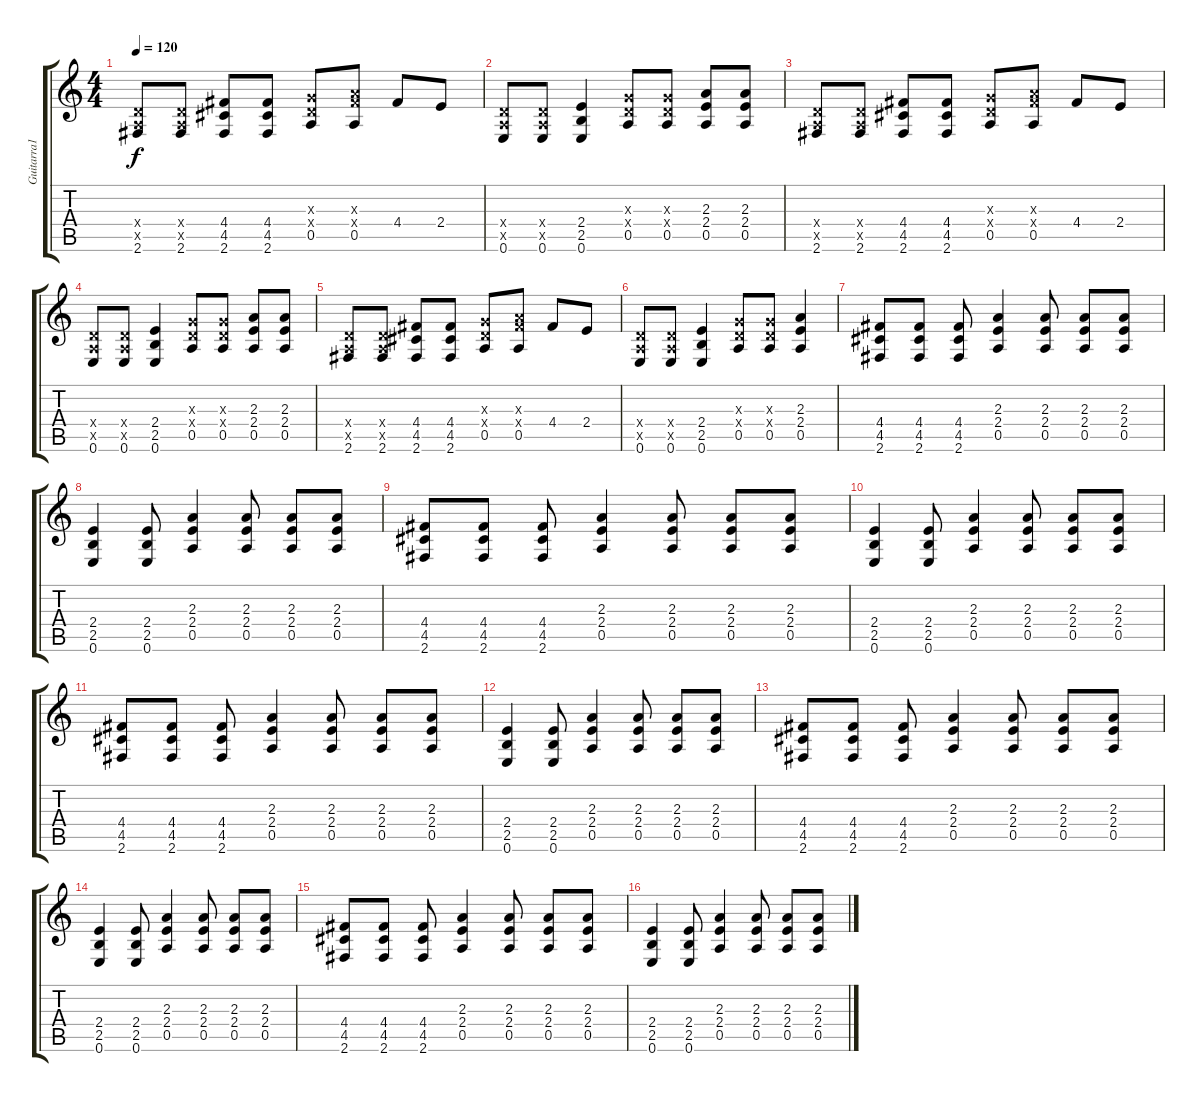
\track ("Guitarra1" "Guitarra1") {instrument overdrivenguitar}
\staff {score tabs}
\tuning (E4 B3 G3 D3 A2 E2) {hide}
\ts (4 4)
\tempo 120
\clef g2
\ks c
(0.4{x} 0.5{x} 2.6).8{dy f} (0.4{x} 0.5{x} 2.6).8 (4.4 4.5 2.6).8 (4.4 4.5 2.6).8 (0.3{x} 0.4{x} 0.5).8 (2.3{x} 4.4{x} 0.5).8 4.4.8 2.4.8 |
(0.4{x} 0.5{x} 0.6).8 (0.4{x} 0.5{x} 0.6).8 (2.4 2.5 0.6).4 (0.3{x} 0.4{x} 0.5).8 (0.3{x} 0.4{x} 0.5).8 (2.3 2.4 0.5).8 (2.3 2.4 0.5).8 |
(0.4{x} 0.5{x} 2.6).8 (0.4{x} 0.5{x} 2.6).8 (4.4 4.5 2.6).8 (4.4 4.5 2.6).8 (0.3{x} 0.4{x} 0.5).8 (2.3{x} 4.4{x} 0.5).8 4.4.8 2.4.8 |
(0.4{x} 0.5{x} 0.6).8 (0.4{x} 0.5{x} 0.6).8 (2.4 2.5 0.6).4 (0.3{x} 0.4{x} 0.5).8 (0.3{x} 0.4{x} 0.5).8 (2.3 2.4 0.5).8 (2.3 2.4 0.5).8 |
(0.4{x} 0.5{x} 2.6).8 (0.4{x} 0.5{x} 2.6).8 (4.4 4.5 2.6).8 (4.4 4.5 2.6).8 (0.3{x} 0.4{x} 0.5).8 (2.3{x} 4.4{x} 0.5).8 4.4.8 2.4.8 |
(0.4{x} 0.5{x} 0.6).8 (0.4{x} 0.5{x} 0.6).8 (2.4 2.5 0.6).4 (0.3{x} 0.4{x} 0.5).8 (0.3{x} 0.4{x} 0.5).8 (2.3 2.4 0.5).4 |
(4.4 4.5 2.6).8 (4.4 4.5 2.6).8 (4.4 4.5 2.6).8 (2.3 2.4 0.5).4 (2.3 2.4 0.5).8 (2.3 2.4 0.5).8 (2.3 2.4 0.5).8 |
(2.4 2.5 0.6).4 (2.4 2.5 0.6).8 (2.3 2.4 0.5).4 (2.3 2.4 0.5).8 (2.3 2.4 0.5).8 (2.3 2.4 0.5).8 |
(4.4 4.5 2.6).8 (4.4 4.5 2.6).8 (4.4 4.5 2.6).8 (2.3 2.4 0.5).4 (2.3 2.4 0.5).8 (2.3 2.4 0.5).8 (2.3 2.4 0.5).8 |
(2.4 2.5 0.6).4 (2.4 2.5 0.6).8 (2.3 2.4 0.5).4 (2.3 2.4 0.5).8 (2.3 2.4 0.5).8 (2.3 2.4 0.5).8 |
(4.4 4.5 2.6).8 (4.4 4.5 2.6).8 (4.4 4.5 2.6).8 (2.3 2.4 0.5).4 (2.3 2.4 0.5).8 (2.3 2.4 0.5).8 (2.3 2.4 0.5).8 |
(2.4 2.5 0.6).4 (2.4 2.5 0.6).8 (2.3 2.4 0.5).4 (2.3 2.4 0.5).8 (2.3 2.4 0.5).8 (2.3 2.4 0.5).8 |
(4.4 4.5 2.6).8 (4.4 4.5 2.6).8 (4.4 4.5 2.6).8 (2.3 2.4 0.5).4 (2.3 2.4 0.5).8 (2.3 2.4 0.5).8 (2.3 2.4 0.5).8 |
(2.4 2.5 0.6).4 (2.4 2.5 0.6).8 (2.3 2.4 0.5).4 (2.3 2.4 0.5).8 (2.3 2.4 0.5).8 (2.3 2.4 0.5).8 |
(4.4 4.5 2.6).8 (4.4 4.5 2.6).8 (4.4 4.5 2.6).8 (2.3 2.4 0.5).4 (2.3 2.4 0.5).8 (2.3 2.4 0.5).8 (2.3 2.4 0.5).8 |
(2.4 2.5 0.6).4 (2.4 2.5 0.6).8 (2.3 2.4 0.5).4 (2.3 2.4 0.5).8 (2.3 2.4 0.5).8 (2.3 2.4 0.5).8
